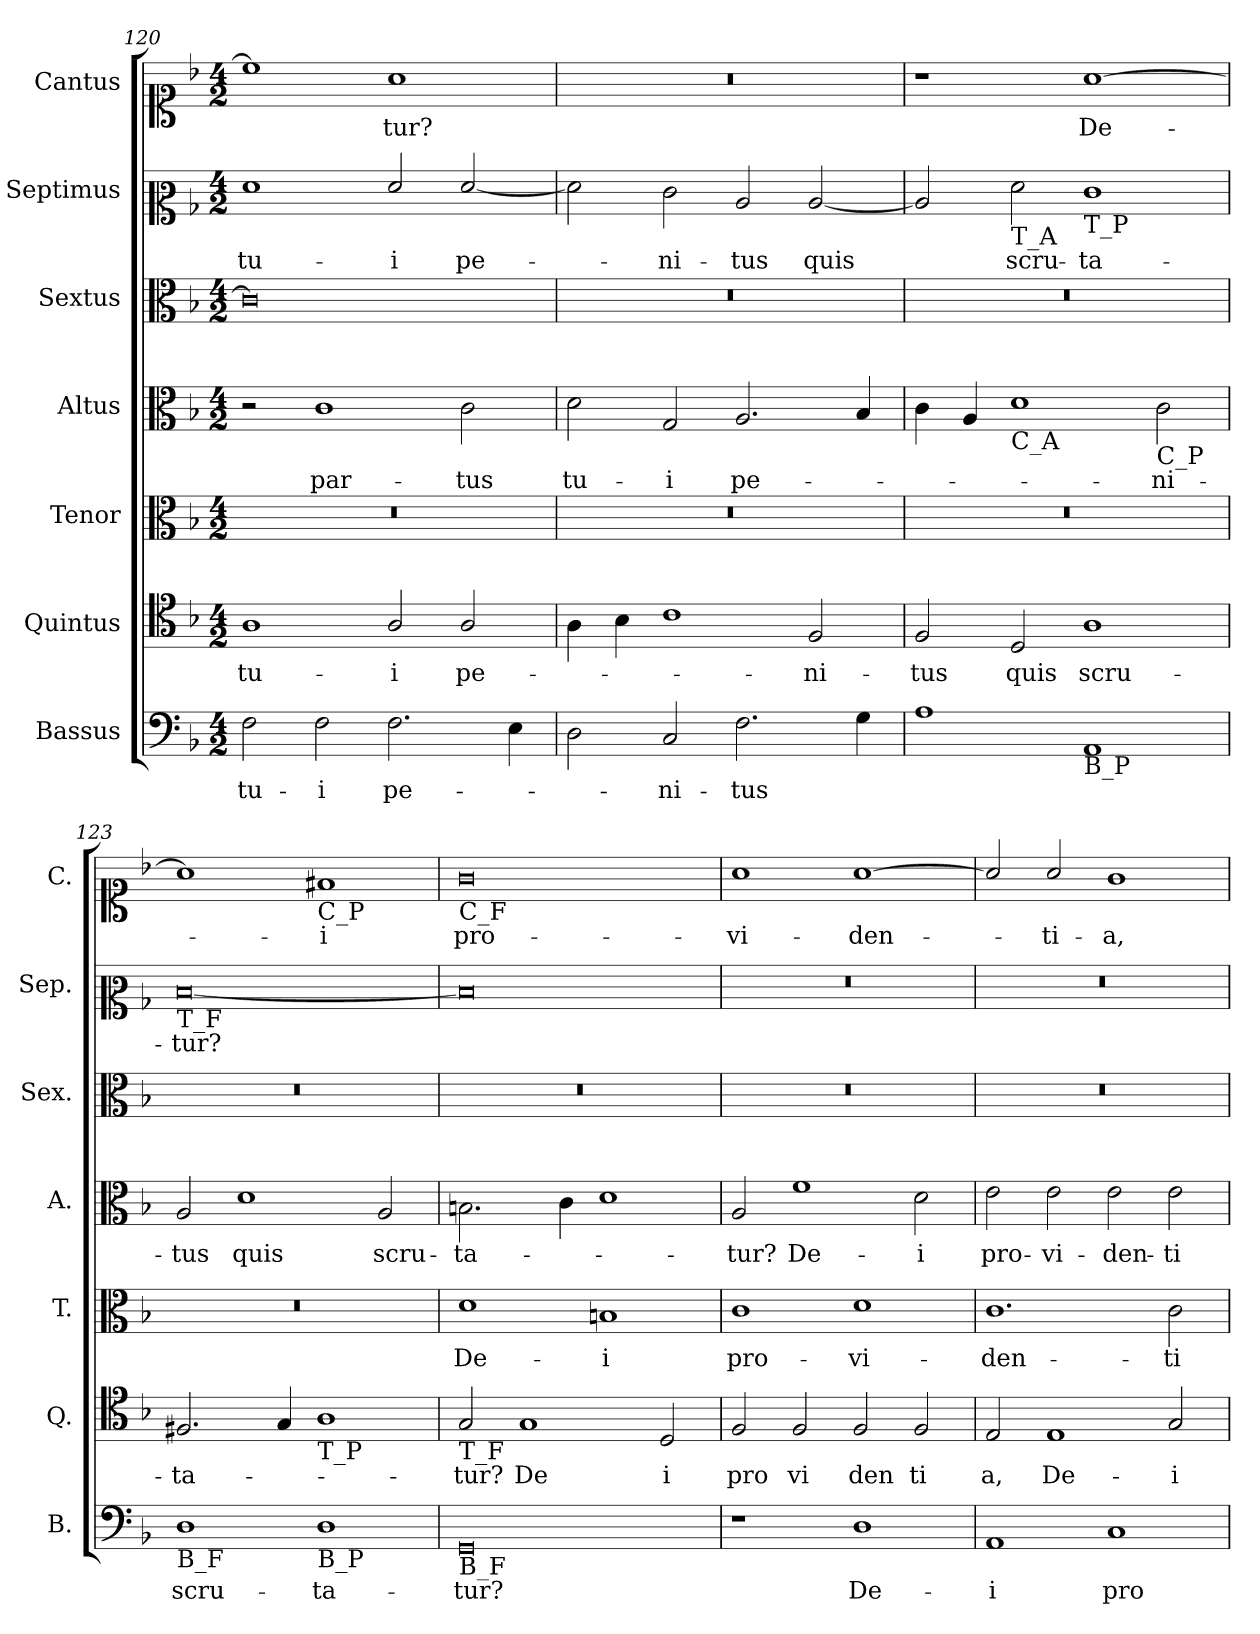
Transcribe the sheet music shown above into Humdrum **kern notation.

**kern	**text	**kern	**text	**kern	**text	**kern	**text	**kern	**kern	**text	**kern	**text
*part7	*part7	*part6	*part6	*part5	*part5	*part4	*part4	*part3	*part2	*part2	*part1	*part1
*staff7	*staff7	*staff6	*staff6	*staff5	*staff5	*staff4	*staff4	*staff3	*staff2	*staff2	*staff1	*staff1
*I"Bassus	*	*I"Quintus	*	*I"Tenor	*	*I"Altus	*	*I"Sextus	*I"Septimus	*	*I"Cantus	*
*I'B.	*	*I'Q.	*	*I'T.	*	*I'A.	*	*I'Sex.	*I'Sep.	*	*I'C.	*
*clefF4	*	*clefC4	*	*clefC3	*	*clefC3	*	*clefC3	*clefC2	*	*clefC1	*
*k[b-]	*	*k[b-]	*	*k[b-]	*	*k[b-]	*	*k[b-]	*k[b-]	*	*k[b-]	*
*F:	*	*F:	*	*F:	*	*F:	*	*F:	*F:	*	*F:	*
*M4/2	*	*M4/2	*	*M4/2	*	*M4/2	*	*M4/2	*M4/2	*	*M4/2	*
=120	=120	=120	=120	=120	=120	=120	=120	=120	=120	=120	=120	=120
!	!	!	!	!LO:N:vis=1	!	!	!	!	!	!	!	!
2F\	tu-	1A	tu-	0r	.	2r	.	0c]	1f	tu-	1cc]	.
2F\	-i	.	.	.	.	1c	par-	.	.	.	.	.
2.F\	pe-	2A/	-i	.	.	.	.	.	2f/	-i	1a	-tur?
.	.	2A/	pe-	.	.	2c\	-tus	.	[2f/	pe-	.	.
4E\	.	.	.	.	.	.	.	.	.	.	.	.
=121	=121	=121	=121	=121	=121	=121	=121	=121	=121	=121	=121	=121
!	!	!	!	!LO:N:vis=1	!	!	!	!LO:N:vis=1	!	!	!LO:N:vis=1	!
2D\	.	4A\	.	0r	.	2d\	tu-	0r	2f\]	.	0r	.
.	.	4B-\	.	.	.	.	.	.	.	.	.	.
2C/	-ni-	1c	.	.	.	2G/	-i	.	2e\	-ni-	.	.
2.F\	-tus	.	.	.	.	2.A/	pe-	.	2c/	-tus	.	.
.	.	2F/	-ni-	.	.	.	.	.	[2c/	quis	.	.
4G\	.	.	.	.	.	4B-/	.	.	.	.	.	.
=122	=122	=122	=122	=122	=122	=122	=122	=122	=122	=122	=122	=122
!	!	!	!	!LO:N:vis=1	!	!	!	!LO:N:vis=1	!	!	!	!
1A	.	2F/	-tus	0r	.	4c\	.	0r	2c/]	.	1r	.
.	.	.	.	.	.	4A/	.	.	.	.	.	.
!	!	!	!	!	!	!	!	!	!LO:TX:b:t=T_A	!	!	!
!	!	!	!	!	!	!LO:TX:b:t=C_A	!	!	!	!	!	!
.	.	2D/	quis	.	.	1d	.	.	2f\	scru-	.	.
!	!	!	!	!	!	!	!	!	!LO:TX:b:t=T_P	!	!	!
!LO:TX:b:t=B_P	!	!	!	!	!	!	!	!	!	!	!	!
1AA	.	1A	scru-	.	.	.	.	.	1e	-ta-	[1a	De-
!	!	!	!	!	!	!LO:TX:b:t=C_P	!	!	!	!	!	!
.	.	.	.	.	.	2c\	ni-	.	.	.	.	.
=123	=123	=123	=123	=123	=123	=123	=123	=123	=123	=123	=123	=123
!	!	!	!	!	!	!	!	!	!LO:TX:b:t=T_F	!	!	!
!LO:TX:b:t=B_F	!	!	!	!	!	!	!	!	!	!	!	!
!	!	!	!	!LO:N:vis=1	!	!	!	!LO:N:vis=1	!	!	!	!
1D	scru-	2.F#X/	-ta-	0r	.	2A/	-tus	0r	[0d	-tur?	1a]	.
.	.	.	.	.	.	1d	quis	.	.	.	.	.
.	.	4G/	.	.	.	.	.	.	.	.	.	.
!	!	!	!	!	!	!	!	!	!	!	!LO:TX:b:t=C_P	!
!	!	!LO:TX:b:t=T_P	!	!	!	!	!	!	!	!	!	!
!LO:TX:b:t=B_P	!	!	!	!	!	!	!	!	!	!	!	!
1D	-ta-	1A	.	.	.	.	.	.	.	.	1f#X	-i
.	.	.	.	.	.	2A/	scru-	.	.	.	.	.
=124	=124	=124	=124	=124	=124	=124	=124	=124	=124	=124	=124	=124
!	!	!	!	!	!	!	!	!	!	!	!LO:TX:b:t=C_F	!
!	!	!LO:TX:b:t=T_F	!	!	!	!	!	!	!	!	!	!
!LO:TX:b:t=B_F	!	!	!	!	!	!	!	!	!	!	!	!
!	!	!	!	!	!	!	!	!LO:N:vis=1	!	!	!	!
0GG	-tur?	2G/	-tur?	1d	De-	2.Bn\	-ta-	0r	0d]	.	0g	pro-
.	.	1G	De	.	.	.	.	.	.	.	.	.
.	.	.	.	.	.	4c\	.	.	.	.	.	.
.	.	.	.	1Bn	-i	1d	.	.	.	.	.	.
.	.	2D/	i	.	.	.	.	.	.	.	.	.
=125	=125	=125	=125	=125	=125	=125	=125	=125	=125	=125	=125	=125
!	!	!	!	!	!	!	!	!LO:N:vis=1	!LO:N:vis=1	!	!	!
1r	.	2F/	pro	1c	pro-	2A/	-tur?	0r	0r	.	1a	-vi-
.	.	2F/	vi	.	.	1f	De-	.	.	.	.	.
1D	De-	2F/	den	1d	-vi-	.	.	.	.	.	[1a	-den-
.	.	2F/	ti	.	.	2d\	-i	.	.	.	.	.
=126	=126	=126	=126	=126	=126	=126	=126	=126	=126	=126	=126	=126
!	!	!	!	!	!	!	!	!LO:N:vis=1	!LO:N:vis=1	!	!	!
1AA	-i	2E/	a,	1.c	-den-	2e\	pro-	0r	0r	.	2a/]	.
.	.	1E	De-	.	.	2e\	-vi-	.	.	.	2a/	-ti-
1C	pro-	.	.	.	.	2e\	-den-	.	.	.	1g	-a,
.	.	2G/	-i	2c\	-ti-	2e\	-ti-	.	.	.	.	.
=	=	=	=	=	=	=	=	=	=	=	=	=
*-	*-	*-	*-	*-	*-	*-	*-	*-	*-	*-	*-	*-
